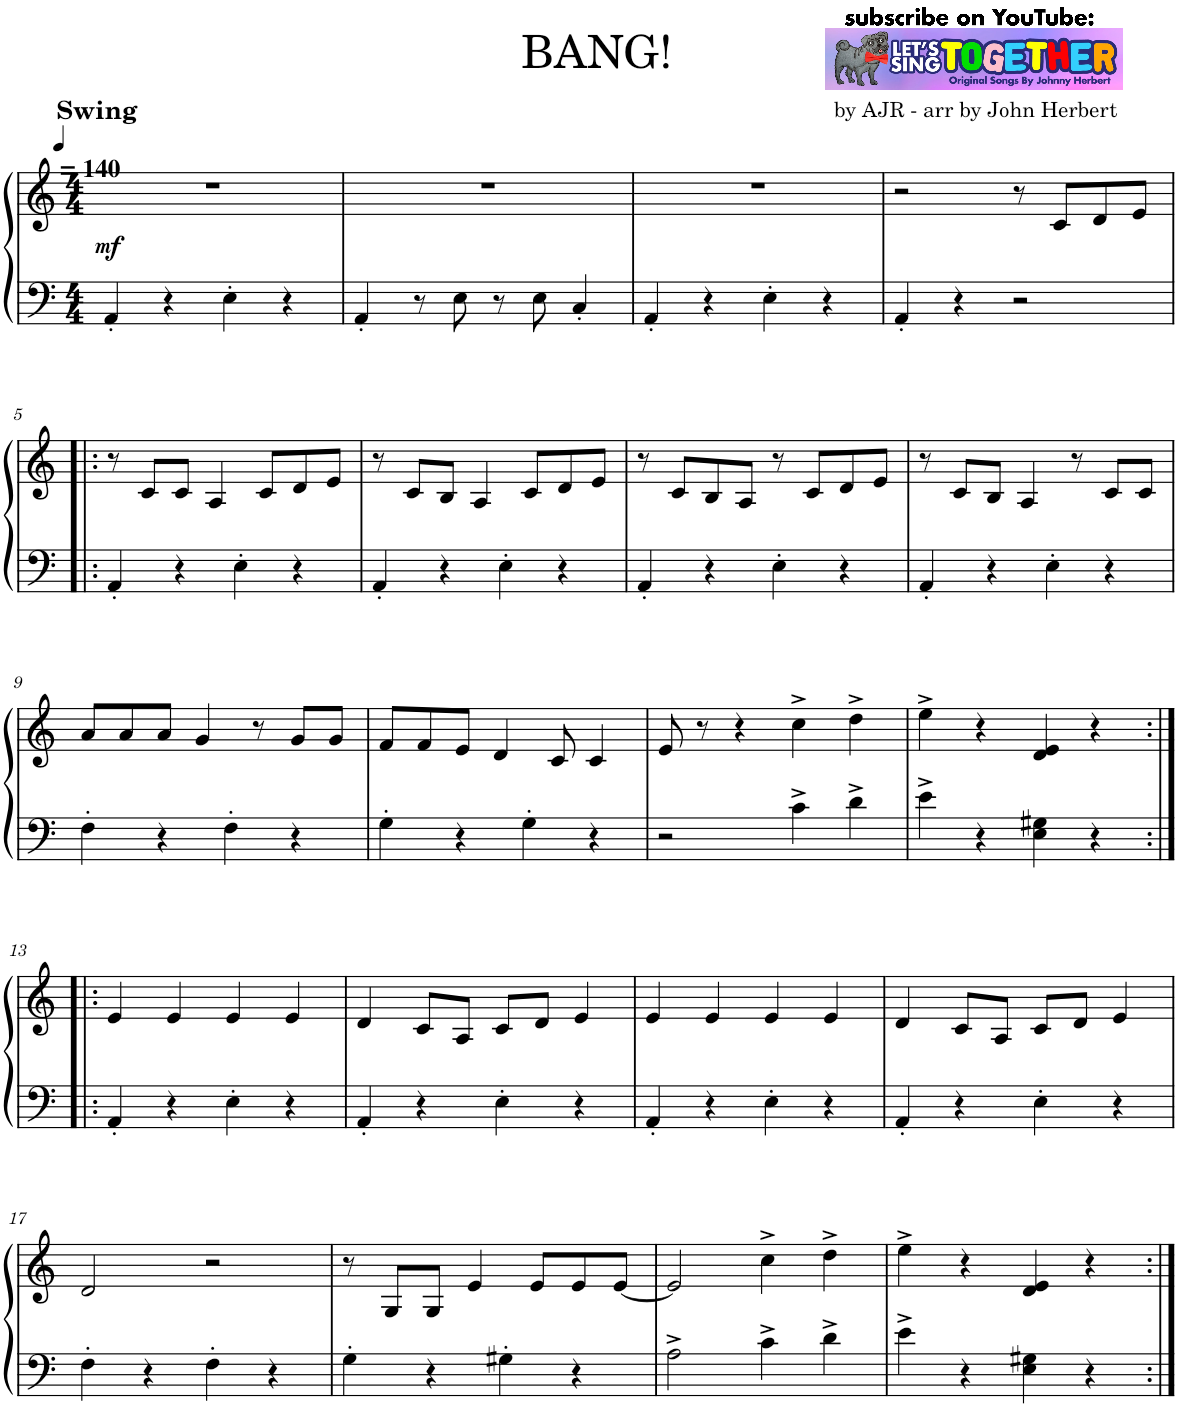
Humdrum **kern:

**kern	**kern	**dynam
*part1	*part1	*part1
*staff2	*staff1	*staff1/2
*I"Piano	*	*
*I'Pno.	*	*
*clefF4	*clefG2	*
*k[]	*k[]	*
*M4/4	*M4/4	*
*MM140	*MM140	*
=1	=1	=1
!	!LO:TX:a:B:t=Swing	!
!	!	!LO:DY:b
4AA'/	1r	mf
4r	.	.
4E'\	.	.
4r	.	.
=2	=2	=2
4AA'/	1r	.
8r	.	.
8E\	.	.
8r	.	.
8E\	.	.
4C'/	.	.
=3	=3	=3
4AA'/	1r	.
4r	.	.
4E'\	.	.
4r	.	.
=4	=4	=4
4AA'/	2r	.
4r	.	.
2r	8r	.
.	8c/L	.
.	8d/	.
.	8e/J	.
!!LO:LB:g=z
=5!|:	=5!|:	=5!|:
4AA'/	8r	.
.	8c/L	.
4r	8c/J	.
.	4A/	.
4E'\	.	.
.	8c/L	.
4r	8d/	.
.	8e/J	.
=6	=6	=6
4AA'/	8r	.
.	8c/L	.
4r	8B/J	.
.	4A/	.
4E'\	.	.
.	8c/L	.
4r	8d/	.
.	8e/J	.
=7	=7	=7
4AA'/	8r	.
.	8c/L	.
4r	8B/	.
.	8A/J	.
4E'\	8r	.
.	8c/L	.
4r	8d/	.
.	8e/J	.
=8	=8	=8
4AA'/	8r	.
.	8c/L	.
4r	8B/J	.
.	4A/	.
4E'\	.	.
.	8r	.
4r	8c/L	.
.	8c/J	.
!!LO:LB:g=z
=9	=9	=9
4F'\	8a/L	.
.	8a/	.
4r	8a/J	.
.	4g/	.
4F'\	.	.
.	8r	.
4r	8g/L	.
.	8g/J	.
=10	=10	=10
4G'\	8f/L	.
.	8f/	.
4r	8e/J	.
.	4d/	.
4G'\	.	.
.	8c/	.
4r	4c/	.
=11	=11	=11
2r	8e/	.
.	8r	.
.	4r	.
4c^\	4cc^\	.
4d^\	4dd^\	.
=12	=12	=12
4e^\	4ee^\	.
4r	4r	.
4E\ 4G#X\	4d/ 4e/	.
4r	4r	.
!!LO:LB:g=z
=13:|!|:	=13:|!|:	=13:|!|:
4AA'/	4e/	.
4r	4e/	.
4E'\	4e/	.
4r	4e/	.
=14	=14	=14
4AA'/	4d/	.
4r	8c/L	.
.	8A/J	.
4E'\	8c/L	.
.	8d/J	.
4r	4e/	.
=15	=15	=15
4AA'/	4e/	.
4r	4e/	.
4E'\	4e/	.
4r	4e/	.
=16	=16	=16
4AA'/	4d/	.
4r	8c/L	.
.	8A/J	.
4E'\	8c/L	.
.	8d/J	.
4r	4e/	.
!!LO:LB:g=z
=17	=17	=17
4F'\	2d/	.
4r	.	.
4F'\	2r	.
4r	.	.
=18	=18	=18
4G'\	8r	.
.	8G/L	.
4r	8G/J	.
.	4e/	.
4G#X'\	.	.
.	8e/L	.
4r	8e/	.
.	[8e/J	.
=19	=19	=19
2A^\	2e/]	.
4c^\	4cc^\	.
4d^\	4dd^\	.
=20	=20	=20
4e^\	4ee^\	.
4r	4r	.
4E\ 4G#X\	4d/ 4e/	.
4r	4r	.
=:|!	=:|!	=:|!
*-	*-	*-
